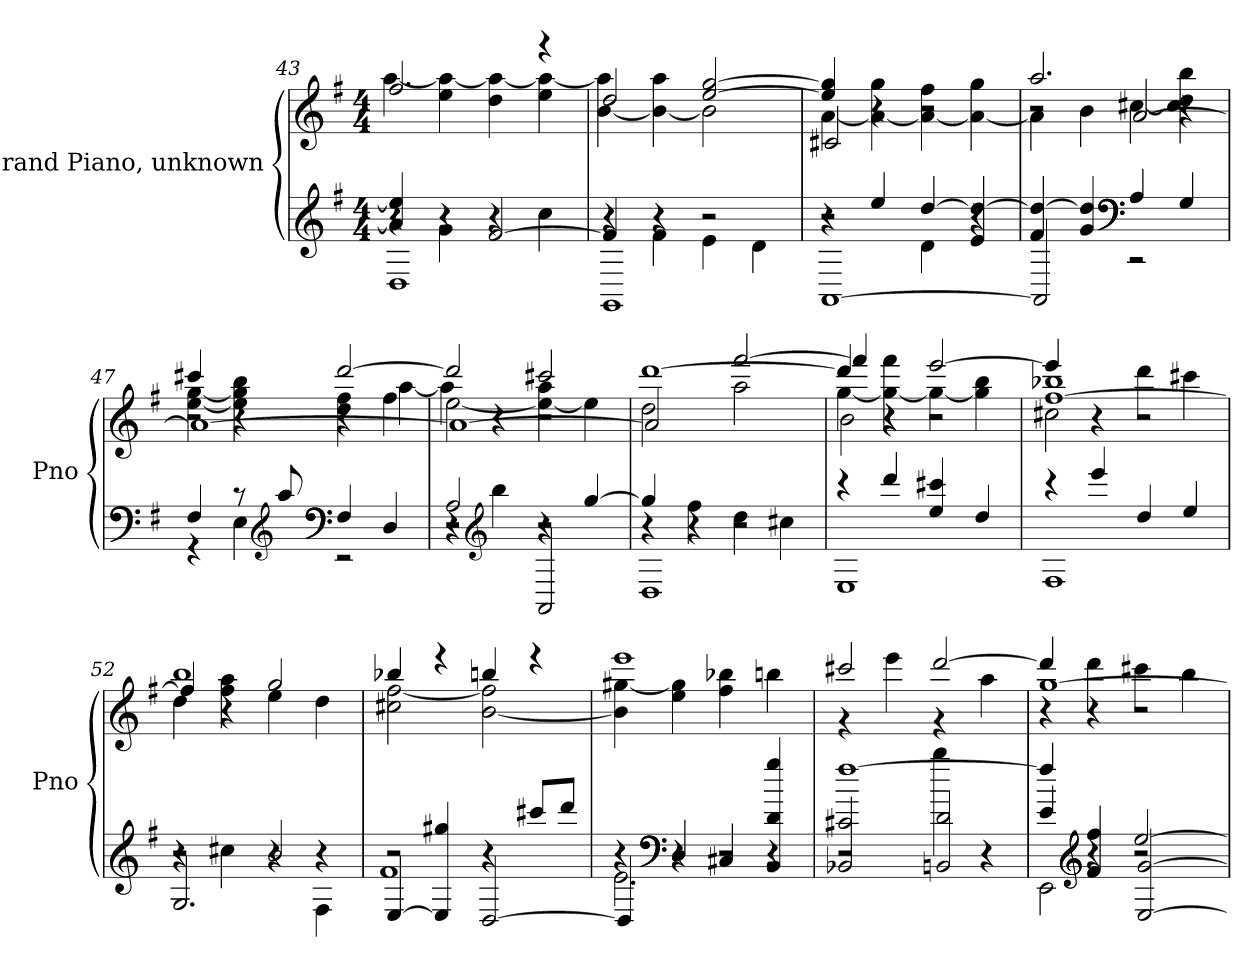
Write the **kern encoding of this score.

**kern	**kern
*part1	*part1
*staff2	*staff1
*I"Grand Piano, unknown	*
*I'Pno	*
!!LO:LB:g=z
*clefG2	*clefG2
*k[f#]	*k[f#]
*M4/4	*M4/4
=43	=43
*^	*^
*	*^	*	*
4a/] 4ee/]	4r	1D	2.ff#/	[4aa\
4r	4g\	.	.	4ee\ 4aa\_
[2f#/	4r	.	.	4dd\ 4aa\_
.	4cc\	.	4r	4ee\ 4aa\_
=44	=44	=44	=44	=44
4f#/]	4r	1GG	2dd/	[4b\ 4aa\]
4r	4f#\	.	.	4b\_ 4aa\
2r	4e\	.	[2ee/ [2gg/	2b\]
.	4d\	.	.	.
=45	=45	=45	=45	=45
*	*	*	*	*^
4r	2r	[1AA	4ee/] 4gg/]	[4a\	2c#X/
4ee/	.	.	4r	4a\_ 4gg\	.
[4dd/	4d\	.	2r	4a\_ 4ff#\	2r
4e/ 4dd/_	4r	.	.	4a\_ 4gg\	.
*	*v	*v	*	*	*
=46	=46	=46	=46	=46
4f#/ 4dd/_	2AA/]	2.aa/	4a\]	2r
4g/ 4dd/]	.	.	4b\	.
*clefF4	*	*	*	*
4A/	2r	.	[4cc#X\	[2a/
4G/	.	4r	4cc#\] 4dd\ 4bb\	.
=47	=47	=47	=47	=47
*	*	*	*	*^
4F#/	4r	4ccc#X/	[4ee\ [4gg\	1a_	2r
8r	4E\	4r	4ee\] 4gg\] 4bb\	.	.
*clefG2	*	*	*	*	*
8aa/	.	.	.	.	.
*clefF4	*	*	*	*	*
4F#/	2r	[2ddd/	4dd\ 4ff#\	.	4r
4D/	.	.	4ff#\	.	[4aa\
!!LO:LB:g=z	!!	!!	!!
=48	=48	=48	=48	=48	=48
*	*^	*	*	*	*
2r	4r	2A/	2ddd/]	[2ee\	1a_	4aa\]
*clefG2	*	*	*	*	*	*
.	4bb\	.	.	.	.	4r
4r	2r	2AA/	2ccc#X/	4ee\_ 4aa\	.	2r
[4gg/	.	.	.	4ee\]	.	.
*	*	*	*	*	*v	*v
=49	=49	=49	=49	=49	=49
4gg/]	4r	1D	[1ddd	2dd\	2a/]
4r	4ff#\	.	.	.	.
2r	4dd\	.	.	2aa\	[2fff#/
.	4cc#X\	.	.	.	.
*	*v	*v	*	*	*
=50	=50	=50	=50	=50
*	*	*	*	*^
4r	1E	4ddd/]	[4gg\	4fff#/]	2b\
4ddd/	.	4r	4gg\_ 4fff#\	4r	.
4ee/ 4ccc#X/	.	[2eee/	4gg\_	2r	2r
4dd/	.	.	4gg\] 4bb\	.	.
*	*	*	*	*v	*v
=51	=51	=51	=51	=51
4r	1F#	4eee/]	2cc#X\	[1ff# 1bb-X
4eee/	.	4r	.	.
4dd/	.	2r	4ddd\	.
4ee/	.	.	4ccc#X\	.
=52	=52	=52	=52	=52
*	*^	*	*	*
2r	4r	2.G/	1bb	4dd\	4ff#/]
.	4cc#X\	.	.	4ff#\ 4aa\	4r
2b/	4r	.	.	4ee\	2gg/
.	4F#\	4r	.	4dd\	.
*	*	*	*	*v	*v
=53	=53	=53	=53	=53
[4E/	1f#	2r	4bb-X/	2cc#X\ [2ff#\
4E/] 4gg#X/	.	.	4r	.
4r	.	[2D/	4bbn/	[2b\ 2ff#\]
8ccc#X/L	.	.	4r	.
8ddd/J	.	.	.	.
!!LO:LB:g=z	!!
=54	=54	=54	=54	=54
4r	2.e\	4D/]	1eee	4b\] [4gg#X\
*clefF4	*	*	*	*
4D/	.	4r	.	4ee\ 4gg#\]
4C#X/	.	2r	.	4ff#\ 4bb-X\
4BB/ 4d/ 4gg/	4r	.	.	4bbn\
=55	=55	=55	=55	=55
[1ff#	2r	2BB-X/ 2c#X/	2ccc#X/	4r
.	.	.	.	4eee\
.	4bb\	2BBn/ 2d/	[2ddd/	4r
.	4r	.	.	4aa\
=56	=56	=56	=56	=56
*	*	*	*	*^
4ff#/]	2EE\	4e/	4ddd/]	4r	[1gg
*clefG2	*	*	*	*	*
4r	.	4f#/ 4ff#/	4r	4ddd\	.
[2ee/	2r	[2E/ [2g/	2r	4ccc#X\	.
.	.	.	.	4bb\	.
*v	*v	*v	*	*	*
*	*v	*v	*v
=	=
*-	*-
